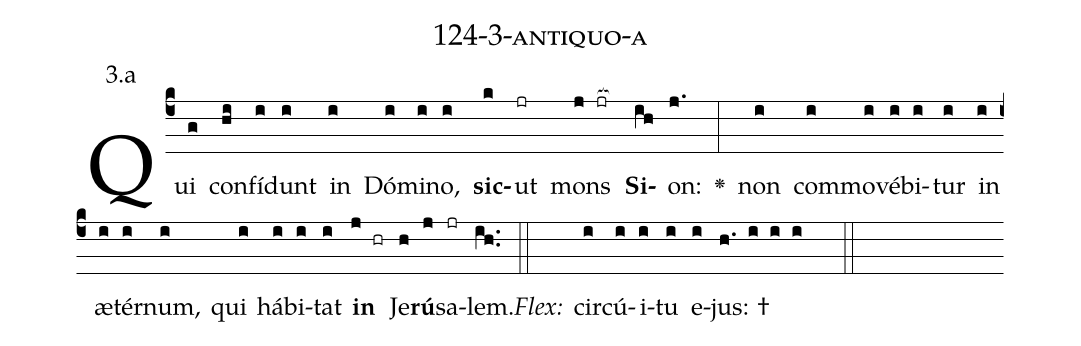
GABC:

name: 124-3-antiquo-a;
annotation: 3.a;
%%
(c4)Qui(g) con(hi)fí(i)dunt(i) in(i) Dó(i)mi(i)no,(i) <b>sic</b>(k)ut(jr) mons(j jr[ocb:1{]) <b>Si</b>(ih[ocb:0}])on:(j.) <v>\greheightstar</v>(:) non(i) com(i)mo(i)vé(i)bi(i)tur(i) in(i) æ(i)tér(i)num,(i) qui(i) há(i)bi(i)tat(i) <b>in</b>(j hr) Je(h)<b>rú</b>(j)sa(jr)lem.(ih..) (::)
<i>Flex:</i>()  cir(i)cú(i)i(i)tu(i) e(i)jus: †(h. i i i  ::)

%E(i) u(i) o(j) u(h) a(j) e.(ih..) (::)
